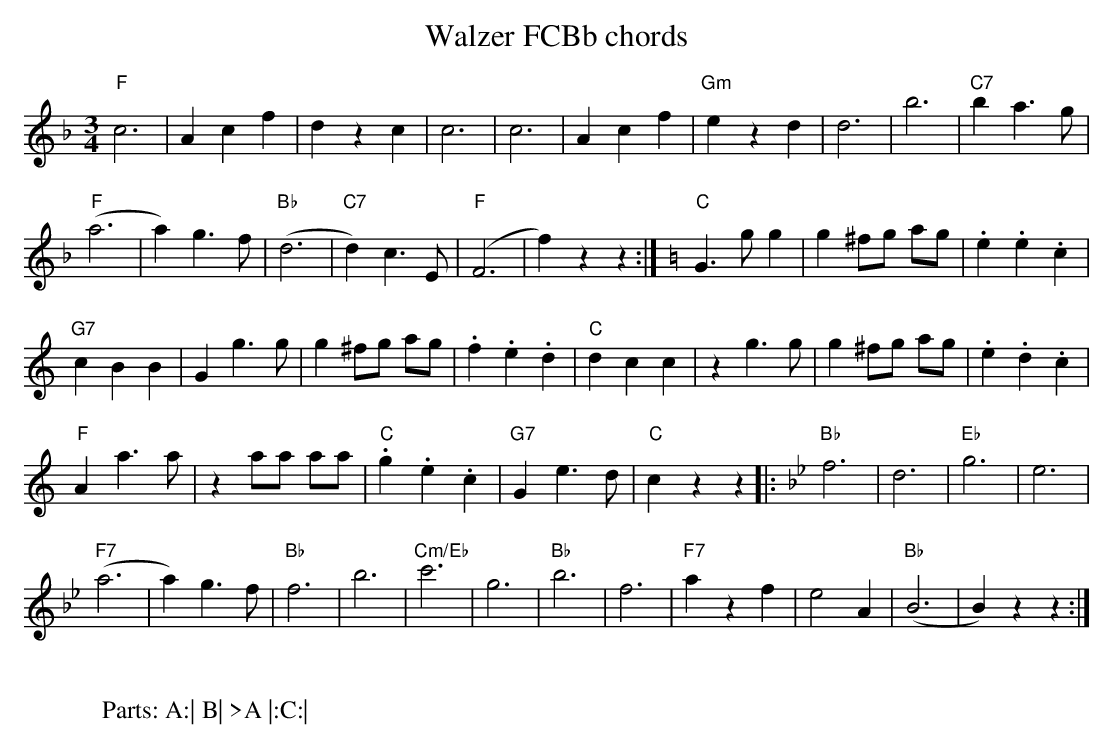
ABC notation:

X:1
T: Walzer FCBb chords
M:3/4
L:1/4
K:F %%MIDI gchordon
"F"c3 | Acf | dzc | c3 | c3 | Acf | "Gm"ezd | d3 | b3 | "C7"ba>g |
"F"(a3 | a) g>f | "Bb"(d3 | "C7"d) c>E | "F"(F3 | f) zz :| [K:C] "C"G>g g | g ^f/g/ a/g/ | .e.e.c |
"G7"cBB | Gg>g | g ^f/g/ a/g/ | .f.e.d | "C"dcc | zg>g | g ^f/g/ a/g/ | .e.d.c |
"F"Aa>a | z a/a/ a/a/ | "C".g.e.c | "G7"Ge>d | "C"c zz [K:Bb] |: "Bb"f3 | d3 | "Eb"g3 | e3 |
"F7"(a3 | a) g>f | "Bb"f3 | b3 | "Cm/Eb"c'3 | g3 | "Bb"b3 | f3 | "F7"azf | e2 A | "Bb"(B3 | B) zz :|
W:
W: Parts: A:| B| >A |:C:|
